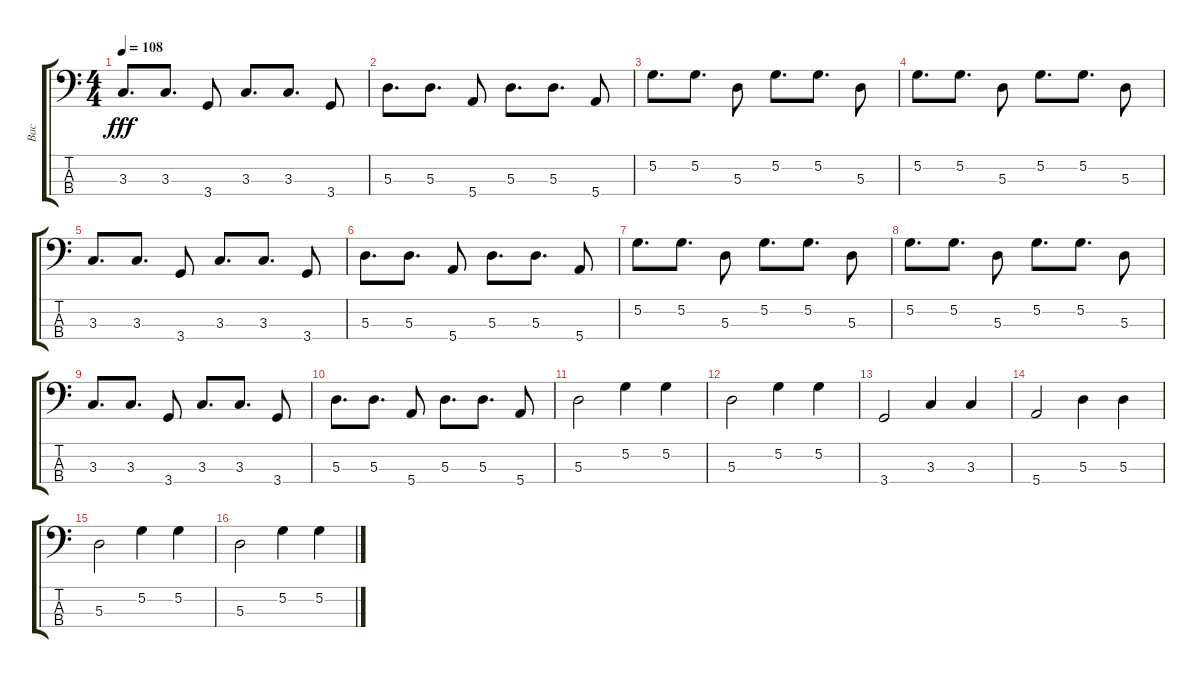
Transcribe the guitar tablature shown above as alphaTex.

\track ("Вас" "Вас") {instrument electricbassfinger}
\staff {score tabs}
\tuning (G2 D2 A1 E1) {hide}
\ts (4 4)
\tempo 108
\clef f4
\ks c
3.3.8{d dy fff} 3.3.8{d} 3.4.8 3.3.8{d} 3.3.8{d} 3.4.8 |
5.3.8{d} 5.3.8{d} 5.4.8 5.3.8{d} 5.3.8{d} 5.4.8 |
5.2.8{d} 5.2.8{d} 5.3.8 5.2.8{d} 5.2.8{d} 5.3.8 |
5.2.8{d} 5.2.8{d} 5.3.8 5.2.8{d} 5.2.8{d} 5.3.8 |
3.3.8{d} 3.3.8{d} 3.4.8 3.3.8{d} 3.3.8{d} 3.4.8 |
5.3.8{d} 5.3.8{d} 5.4.8 5.3.8{d} 5.3.8{d} 5.4.8 |
5.2.8{d} 5.2.8{d} 5.3.8 5.2.8{d} 5.2.8{d} 5.3.8 |
5.2.8{d} 5.2.8{d} 5.3.8 5.2.8{d} 5.2.8{d} 5.3.8 |
3.3.8{d} 3.3.8{d} 3.4.8 3.3.8{d} 3.3.8{d} 3.4.8 |
5.3.8{d} 5.3.8{d} 5.4.8 5.3.8{d} 5.3.8{d} 5.4.8 |
5.3.2 5.2.4 5.2.4 |
5.3.2 5.2.4 5.2.4 |
3.4.2 3.3.4 3.3.4 |
5.4.2 5.3.4 5.3.4 |
5.3.2 5.2.4 5.2.4 |
5.3.2 5.2.4 5.2.4
